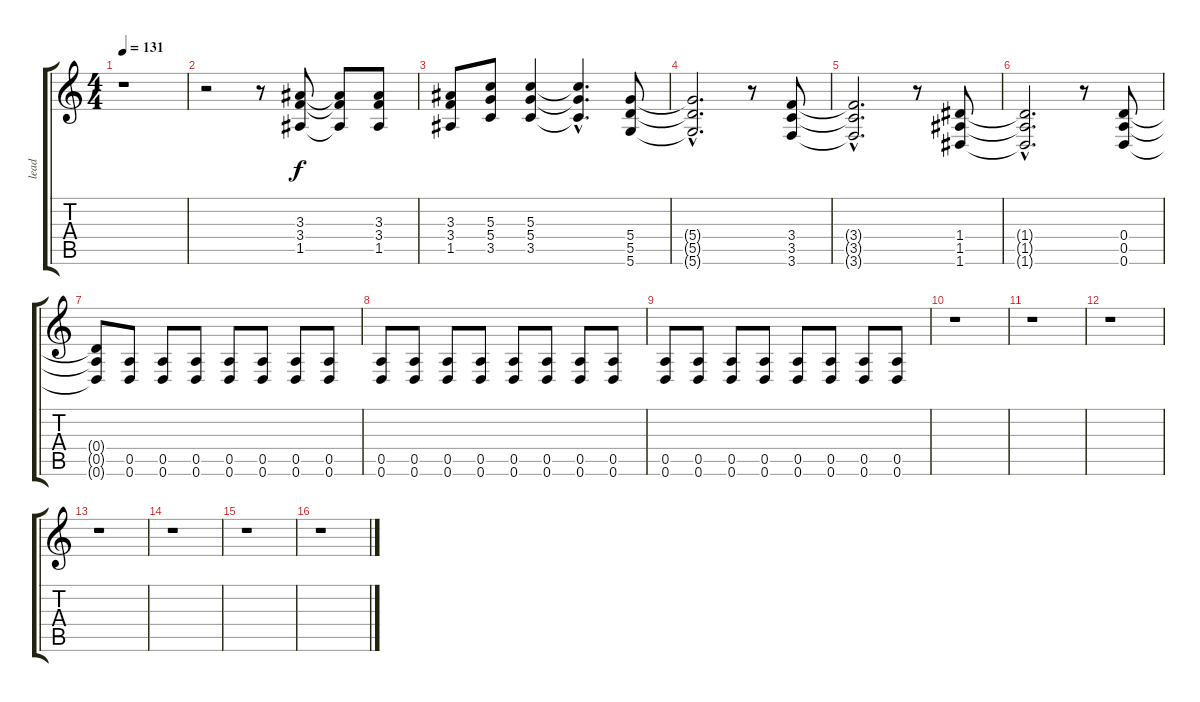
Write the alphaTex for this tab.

\track ("lead" "lead") {instrument distortionguitar}
\staff {score tabs}
\tuning (E4 B3 G3 D3 A2 D2) {hide}
\ts (4 4)
\tempo 131
\clef g2
\ks c
r.1{dy f} |
r.2 r.8 (3.3 3.4 1.5).8 (3.3{t} 3.4{t} 1.5{t}).8 (3.3 3.4 1.5).8 |
(3.3 3.4 1.5).8 (5.3 5.4 3.5).8 (5.3 5.4 3.5).4 (5.3{hac t} 5.4{hac t} 3.5{hac t}).4{d} (5.4 5.5 5.6).8 |
(5.4{hac t} 5.5{hac t} 5.6{hac t}).2{d} r.8 (3.4 3.5 3.6).8 |
(3.4{hac t} 3.5{hac t} 3.6{hac t}).2{d} r.8 (1.4 1.5 1.6).8 |
(1.4{hac t} 1.5{hac t} 1.6{hac t}).2{d} r.8 (0.4 0.5 0.6).8 |
(0.4{t} 0.5{t} 0.6{t}).8 (0.5 0.6).8 (0.5 0.6).8 (0.5 0.6).8 (0.5 0.6).8 (0.5 0.6).8 (0.5 0.6).8 (0.5 0.6).8 |
(0.5 0.6).8 (0.5 0.6).8 (0.5 0.6).8 (0.5 0.6).8 (0.5 0.6).8 (0.5 0.6).8 (0.5 0.6).8 (0.5 0.6).8 |
(0.5 0.6).8 (0.5 0.6).8 (0.5 0.6).8 (0.5 0.6).8 (0.5 0.6).8 (0.5 0.6).8 (0.5 0.6).8 (0.5 0.6).8 |
r.1 |
r.1 |
r.1 |
r.1 |
r.1 |
r.1 |
r.1
